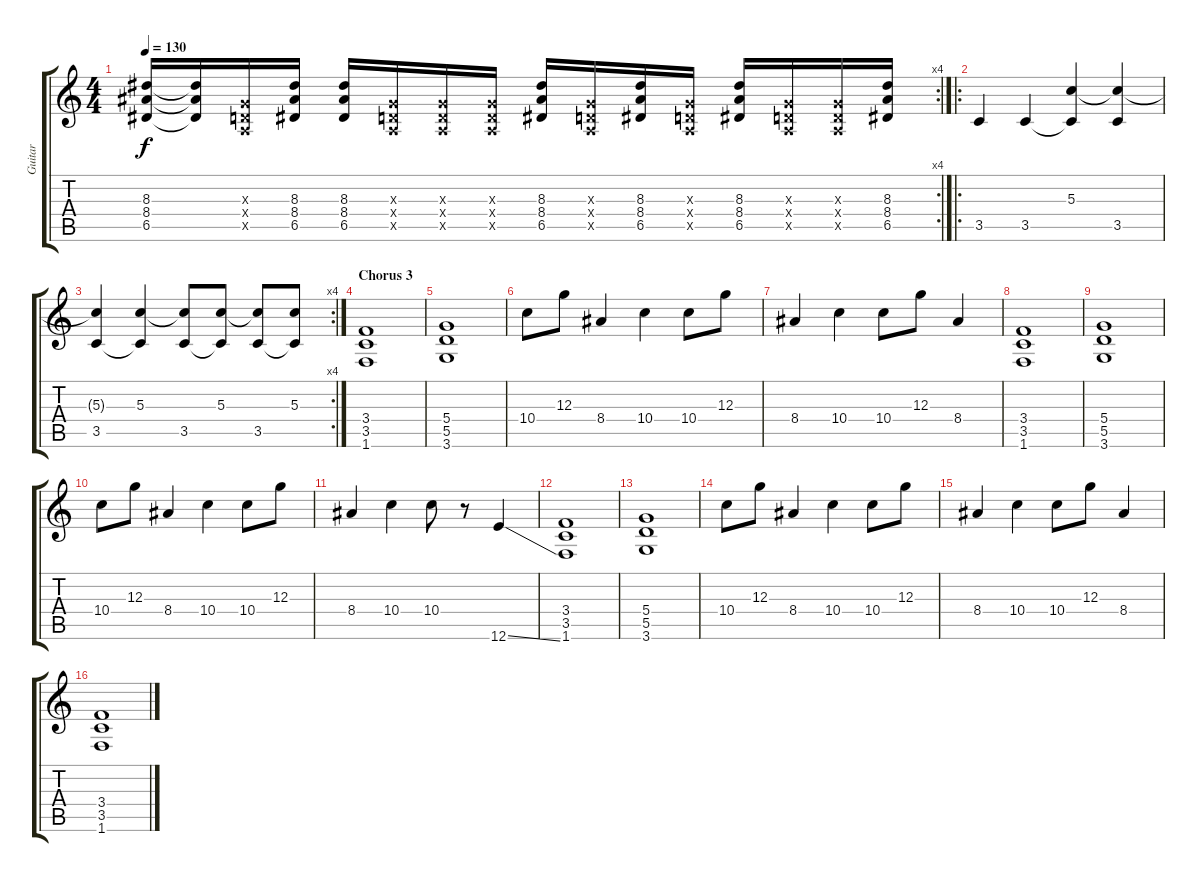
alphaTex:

\track ("Guitar" "Guitar") {instrument overdrivenguitar}
\staff {score tabs}
\tuning (E4 B3 G3 D3 A2 E2) {hide}
\rc 4
\ts (4 4)
\tempo 130
\clef g2
\ks c
(8.3 8.4 6.5).16{dy f} (8.3{t} 8.4{t} 6.5{t}).16 (0.3{x} 0.4{x} 0.5{x}).16 (8.3 8.4 6.5).16 (8.3 8.4 6.5).16 (0.3{x} 0.4{x} 0.5{x}).16 (0.3{x} 0.4{x} 0.5{x}).16 (0.3{x} 0.4{x} 0.5{x}).16 (8.3 8.4 6.5).16 (0.3{x} 0.4{x} 0.5{x}).16 (8.3 8.4 6.5).16 (0.3{x} 0.4{x} 0.5{x}).16 (8.3 8.4 6.5).16 (0.3{x} 0.4{x} 0.5{x}).16 (0.3{x} 0.4{x} 0.5{x}).16 (8.3 8.4 6.5).16 |
\ro
3.5.4 3.5.4 (5.3 3.5{t}).4 (5.3{t} 3.5).4 |
\rc 4
(5.3{t} 3.5).4 (5.3 3.5{t}).4 (5.3{t} 3.5).8 (5.3 3.5{t}).8 (5.3{t} 3.5).8 (5.3 3.5{t}).8 |
\section ("" "Chorus 3")
(3.4 3.5 1.6).1 |
(5.4 5.5 3.6).1 |
10.4.8 12.3.8 8.4.4 10.4.4 10.4.8 12.3.8 |
8.4.4 10.4.4 10.4.8 12.3.8 8.4.4 |
(3.4 3.5 1.6).1 |
(5.4 5.5 3.6).1 |
10.4.8 12.3.8 8.4.4 10.4.4 10.4.8 12.3.8 |
8.4.4 10.4.4 10.4.8 r.8 12.6{ss}.4 |
(3.4 3.5 1.6).1 |
(5.4 5.5 3.6).1 |
10.4.8 12.3.8 8.4.4 10.4.4 10.4.8 12.3.8 |
8.4.4 10.4.4 10.4.8 12.3.8 8.4.4 |
(3.4 3.5 1.6).1
